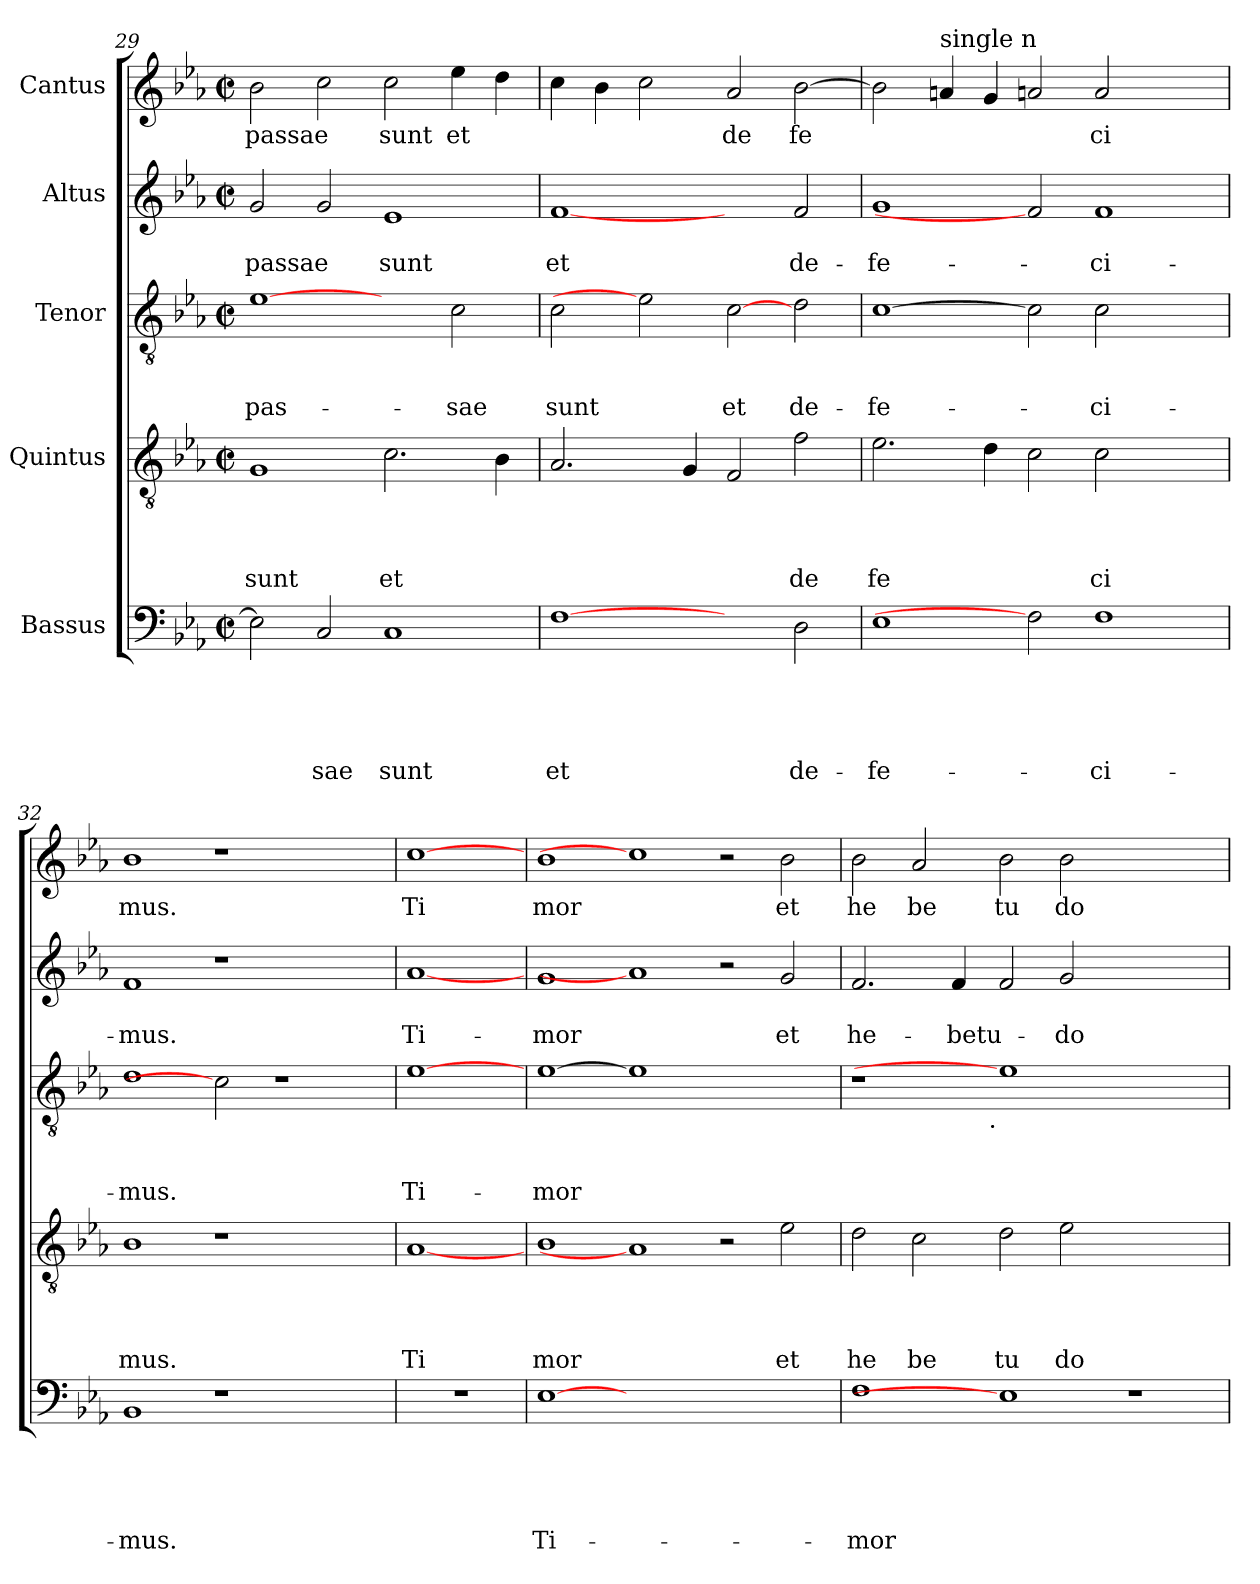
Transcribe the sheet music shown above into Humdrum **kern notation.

**kern	**text	**text	**text	**text	**text	**kern	**text	**text	**text	**text	**kern	**text	**text	**text	**kern	**text	**text	**kern	**text
*part5	*part5	*part5	*part5	*part5	*part5	*part4	*part4	*part4	*part4	*part4	*part3	*part3	*part3	*part3	*part2	*part2	*part2	*part1	*part1
*staff5	*staff5	*staff5	*staff5	*staff5	*staff5	*staff4	*staff4	*staff4	*staff4	*staff4	*staff3	*staff3	*staff3	*staff3	*staff2	*staff2	*staff2	*staff1	*staff1
*I"Bassus	*	*	*	*	*	*I"Quintus	*	*	*	*	*I"Tenor	*	*	*	*I"Altus	*	*	*I"Cantus	*
*clefF4	*	*	*	*	*	*clefGv2	*	*	*	*	*clefGv2	*	*	*	*clefG2	*	*	*clefG2	*
*k[b-e-a-]	*	*	*	*	*	*k[b-e-a-]	*	*	*	*	*k[b-e-a-]	*	*	*	*k[b-e-a-]	*	*	*k[b-e-a-]	*
*E-:	*	*	*	*	*	*E-:	*	*	*	*	*E-:	*	*	*	*E-:	*	*	*E-:	*
*M2/2	*	*	*	*	*	*M2/2	*	*	*	*	*M2/2	*	*	*	*M2/2	*	*	*M2/2	*
*met(c|)	*	*	*	*	*	*met(c|)	*	*	*	*	*met(c|)	*	*	*	*met(c|)	*	*	*met(c|)	*
=29	=29	=29	=29	=29	=29	=29	=29	=29	=29	=29	=29	=29	=29	=29	=29	=29	=29	=29	=29
!	!	!	!	!	!	!	!	!	!	!LO:LY:b	!	!	!	!LO:LY:b	!	!	!LO:LY:b	!	!LO:LY:b
2E-\]	.	.	.	.	.	1G	.	.	.	sunt	[1e-	.	.	pas-	2g/	.	passae	2b-\	passae
!	!	!	!	!	!LO:LY:b	!	!	!	!	!	!	!	!	!	!	!	!	!	!
2C/	.	.	.	.	-sae	.	.	.	.	.	.	.	.	.	2g/	.	.	2cc\	.
!	!	!	!	!	!LO:LY:b	!	!	!	!	!LO:LY:b	!	!	!	!	!	!	!LO:LY:b	!	!LO:LY:b
1C	.	.	.	.	sunt	2.c\	.	.	.	et	2ryy	.	.	.	1e-	.	sunt	2cc\	sunt
!	!	!	!	!	!	!	!	!	!	!	!	!	!	!LO:LY:b	!	!	!	!	!LO:LY:b
.	.	.	.	.	.	.	.	.	.	.	2c\	.	.	-sae	.	.	.	4ee-\	et
.	.	.	.	.	.	4B-\	.	.	.	.	.	.	.	.	.	.	.	4dd\	.
=30	=30	=30	=30	=30	=30	=30	=30	=30	=30	=30	=30	=30	=30	=30	=30	=30	=30	=30	=30
!	!	!	!	!	!LO:LY:b	!	!	!	!	!	!	!	!	!LO:LY:b	!	!	!LO:LY:b	!	!
[1F	.	.	.	.	et	2.A-/	.	.	.	.	2c\	.	.	sunt	[1f	.	et	4cc\	.
.	.	.	.	.	.	.	.	.	.	.	.	.	.	.	.	.	.	4b-\	.
.	.	.	.	.	.	.	.	.	.	.	2e-]	.	.	.	.	.	.	2cc\	.
.	.	.	.	.	.	4G/	.	.	.	.	.	.	.	.	.	.	.	.	.
!	!	!	!	!	!	!	!	!	!	!	!	!	!	!LO:LY:b	!	!	!	!	!LO:LY:b
2ryy	.	.	.	.	.	2F/	.	.	.	.	[2c	.	.	et	2ryy	.	.	2a-/	de
!	!	!	!	!	!LO:LY:b	!	!	!	!	!LO:LY:b	!	!	!	!LO:LY:b	!	!	!LO:LY:b	!	!LO:LY:b
2D\	.	.	.	.	de-	2f\	.	.	.	de	2d\	.	.	de-	2f/	.	de-	[>2b-\	fe
=31	=31	=31	=31	=31	=31	=31	=31	=31	=31	=31	=31	=31	=31	=31	=31	=31	=31	=31	=31
!	!	!	!	!	!LO:LY:b	!	!	!	!	!LO:LY:b	!	!	!	!LO:LY:b	!	!	!LO:LY:b	!	!
1E-	.	.	.	.	-fe-	2.e-\	.	.	.	fe	[1c	.	.	-fe-	1g	.	-fe-	2b-\]	.
!	!	!	!	!	!	!	!	!	!	!	!	!	!	!	!	!	!	!LO:TX:a:t=single n	!
.	.	.	.	.	.	.	.	.	.	.	.	.	.	.	.	.	.	4a/	.
.	.	.	.	.	.	4d\	.	.	.	.	.	.	.	.	.	.	.	4g/	.
2F]	.	.	.	.	.	2c\	.	.	.	.	2c]	.	.	.	2f]	.	.	2an/	.
!	!	!	!	!	!LO:LY:b	!	!	!	!	!LO:LY:b	!	!	!	!LO:LY:b	!	!	!LO:LY:b	!	!LO:LY:b
1F	.	.	.	.	-ci-	2c\	.	.	.	ci	2c\	.	.	-ci-	1f	.	-ci-	2a/	ci
.	.	.	.	.	.	2ryy	.	.	.	.	2ryy	.	.	.	.	.	.	2ryy	.
=32	=32	=32	=32	=32	=32	=32	=32	=32	=32	=32	=32	=32	=32	=32	=32	=32	=32	=32	=32
!	!	!	!	!	!LO:LY:b	!	!	!	!	!LO:LY:b	!	!	!	!LO:LY:b	!	!	!LO:LY:b	!	!LO:LY:b
1BB-	.	.	.	.	-mus.	1B-	.	.	.	mus.	1d	.	.	-mus.	1f	.	-mus.	1b-	mus.
1r	.	.	.	.	.	1r	.	.	.	.	2c]	.	.	.	1r	.	.	1r	.
.	.	.	.	.	.	.	.	.	.	.	1r	.	.	.	.	.	.	.	.
2ryy	.	.	.	.	.	2ryy	.	.	.	.	.	.	.	.	2ryy	.	.	2ryy	.
=33	=33	=33	=33	=33	=33	=33	=33	=33	=33	=33	=33	=33	=33	=33	=33	=33	=33	=33	=33
!	!	!	!	!	!	!	!	!	!	!LO:LY:b	!	!	!	!LO:LY:b	!	!	!LO:LY:b	!	!LO:LY:b
1r	.	.	.	.	.	[1A-	.	.	.	Ti	[1e-	.	.	Ti-	[1a-	.	Ti-	[1cc	Ti
=34	=34	=34	=34	=34	=34	=34	=34	=34	=34	=34	=34	=34	=34	=34	=34	=34	=34	=34	=34
!	!	!	!	!	!LO:LY:b	!	!	!	!	!LO:LY:b	!	!	!	!LO:LY:b	!	!	!LO:LY:b	!	!LO:LY:b
[1E-	.	.	.	.	Ti-	1B-	.	.	.	mor	[1e-	.	.	-mor	1g	.	-mor	1b-	mor
0ryy	.	.	.	.	.	1A-]	.	.	.	.	1e-]	.	.	.	1a-]	.	.	1cc]	.
.	.	.	.	.	.	2r	.	.	.	.	1ryy	.	.	.	2r	.	.	2r	.
!	!	!	!	!	!	!	!	!	!	!LO:LY:b	!	!	!	!	!	!	!LO:LY:b	!	!LO:LY:b
.	.	.	.	.	.	2e-\	.	.	.	et	.	.	.	.	2g/	.	et	2b-\	et
=35	=35	=35	=35	=35	=35	=35	=35	=35	=35	=35	=35	=35	=35	=35	=35	=35	=35	=35	=35
!	!	!	!	!	!LO:LY:b	!	!	!	!	!LO:LY:b	!	!	!	!	!	!	!LO:LY:b	!	!LO:LY:b
*	*	*	*	*	*	*	*	*	*	*	*^	*	*	*	*	*	*	*	*
1F	.	.	.	.	-mor	2d\	.	.	.	he	1r	2ryy	.	.	.	2.f/	.	he-	2b-\	he
!	!	!	!	!	!	!	!	!	!	!LO:LY:b	!	!	!	!	!	!	!	!	!	!LO:LY:b
.	.	.	.	.	.	2c\	.	.	.	be	.	4...ryy	.	.	.	.	.	.	2a-/	be
!	!	!	!	!	!	!	!	!	!	!	!	!	!	!	!	!	!	!LO:LY:b	!	!
.	.	.	.	.	.	.	.	.	.	.	.	.	.	.	.	4f/	.	-betu-	.	.
!	!	!	!	!	!	!	!	!	!	!	!	!LO:TX:b:t=.	!	!	!	!	!	!	!	!
.	.	.	.	.	.	.	.	.	.	.	.	1ryy	.	.	.	.	.	.	.	.
!	!	!	!	!	!	!	!	!	!	!LO:LY:b	!	!	!	!	!	!	!	!	!	!LO:LY:b
1E-]	.	.	.	.	.	2d\	.	.	.	tu	1e-]	.	.	.	.	2f/	.	.	2b-\	tu
!	!	!	!	!	!	!	!	!	!	!LO:LY:b	!	!	!	!	!	!	!	!LO:LY:b	!	!LO:LY:b
.	.	.	.	.	.	2e-\	.	.	.	do	.	.	.	.	.	2g/	.	-do	2b-\	do
.	.	.	.	.	.	.	.	.	.	.	.	1ryy	.	.	.	.	.	.	.	.
1r	.	.	.	.	.	1ryy	.	.	.	.	1ryy	.	.	.	.	1ryy	.	.	1ryy	.
.	.	.	.	.	.	.	.	.	.	.	.	32ryy	.	.	.	.	.	.	.	.
*	*	*	*	*	*	*	*	*	*	*	*v	*v	*	*	*	*	*	*	*	*
=	=	=	=	=	=	=	=	=	=	=	=	=	=	=	=	=	=	=	=
*-	*-	*-	*-	*-	*-	*-	*-	*-	*-	*-	*-	*-	*-	*-	*-	*-	*-	*-	*-
